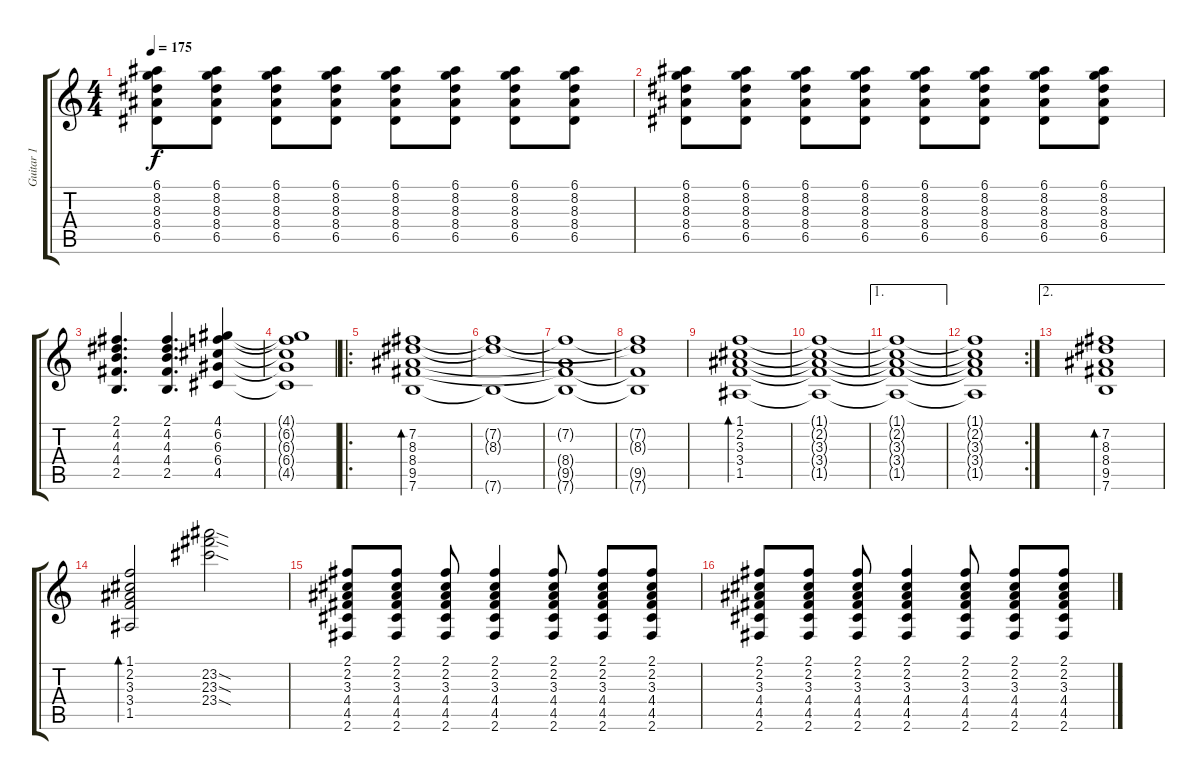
\track ("Guitar 1" "Guitar 1") {instrument distortionguitar}
\staff {score tabs}
\tuning (E4 B3 G3 D3 A2 E2) {hide}
\ts (4 4)
\tempo 175
\clef g2
\ks c
(6.1 8.2 8.3 8.4 6.5).8{dy f} (6.1 8.2 8.3 8.4 6.5).8 (6.1 8.2 8.3 8.4 6.5).8 (6.1 8.2 8.3 8.4 6.5).8 (6.1 8.2 8.3 8.4 6.5).8 (6.1 8.2 8.3 8.4 6.5).8 (6.1 8.2 8.3 8.4 6.5).8 (6.1 8.2 8.3 8.4 6.5).8 |
(6.1 8.2 8.3 8.4 6.5).8 (6.1 8.2 8.3 8.4 6.5).8 (6.1 8.2 8.3 8.4 6.5).8 (6.1 8.2 8.3 8.4 6.5).8 (6.1 8.2 8.3 8.4 6.5).8 (6.1 8.2 8.3 8.4 6.5).8 (6.1 8.2 8.3 8.4 6.5).8 (6.1 8.2 8.3 8.4 6.5).8 |
(2.1 4.2 4.3 4.4 2.5).4{d} (2.1 4.2 4.3 4.4 2.5).4{d} (4.1 6.2 6.3 6.4 4.5).4 |
(4.1{t} 6.2{t} 6.3{t} 6.4{t} 4.5{t}).1 |
\ro
(7.2 8.3 8.4 9.5 7.6).1{bd 240} |
(7.2{t} 8.3{t} 7.6{t}).1 |
(7.2{t} 8.4{t} 9.5{t} 7.6{t}).1 |
(7.2{t} 8.3{t} 9.5{t} 7.6{t}).1 |
(1.1 2.2 3.3 3.4 1.5).1{bd 240} |
(1.1{t} 2.2{t} 3.3{t} 3.4{t} 1.5{t}).1 |
\ae 1
(1.1{t} 2.2{t} 3.3{t} 3.4{t} 1.5{t}).1 |
\rc 2
(1.1{t} 2.2{t} 3.3{t} 3.4{t} 1.5{t}).1 |
\ae 2
(7.2 8.3 8.4 9.5 7.6).1{bd 60} |
(1.1 2.2 3.3 3.4 1.5).2{bd 30} (23.2{sod} 23.3{sod} 23.4{sod}).2 |
(2.1 2.2 3.3 4.4 4.5 2.6).8{volume 12 instrument distortionguitar} (2.1 2.2 3.3 4.4 4.5 2.6).8 (2.1 2.2 3.3 4.4 4.5 2.6).8 (2.1 2.2 3.3 4.4 4.5 2.6).4 (2.1 2.2 3.3 4.4 4.5 2.6).8 (2.1 2.2 3.3 4.4 4.5 2.6).8 (2.1 2.2 3.3 4.4 4.5 2.6).8 |
(2.1 2.2 3.3 4.4 4.5 2.6).8 (2.1 2.2 3.3 4.4 4.5 2.6).8 (2.1 2.2 3.3 4.4 4.5 2.6).8 (2.1 2.2 3.3 4.4 4.5 2.6).4 (2.1 2.2 3.3 4.4 4.5 2.6).8 (2.1 2.2 3.3 4.4 4.5 2.6).8 (2.1 2.2 3.3 4.4 4.5 2.6).8
